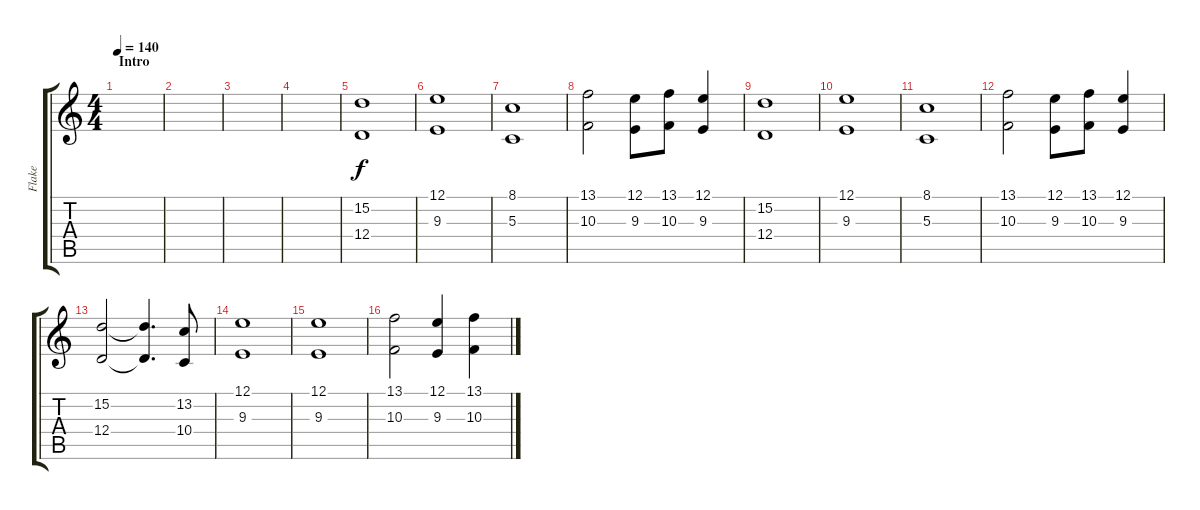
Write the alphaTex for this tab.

\track ("Flake" "Flake") {instrument pad4choir}
\staff {score tabs}
\tuning (E4 B3 G3 D3 A2 E2) {hide}
\ts (4 4)
\section ("" "Intro")
\tempo 140
\clef g2
\ks c
|
|
|
|
(15.2 12.4).1 |
(12.1 9.3).1 |
(8.1 5.3).1 |
(13.1 10.3).2 (12.1 9.3).8 (13.1 10.3).8 (12.1 9.3).4 |
(15.2 12.4).1 |
(12.1 9.3).1 |
(8.1 5.3).1 |
(13.1 10.3).2 (12.1 9.3).8 (13.1 10.3).8 (12.1 9.3).4 |
(15.2 12.4).2 (15.2{t} 12.4{t}).4{d} (13.2 10.4).8 |
(12.1 9.3).1 |
(12.1 9.3).1 |
(13.1 10.3).2 (12.1 9.3).4 (13.1 10.3).4
